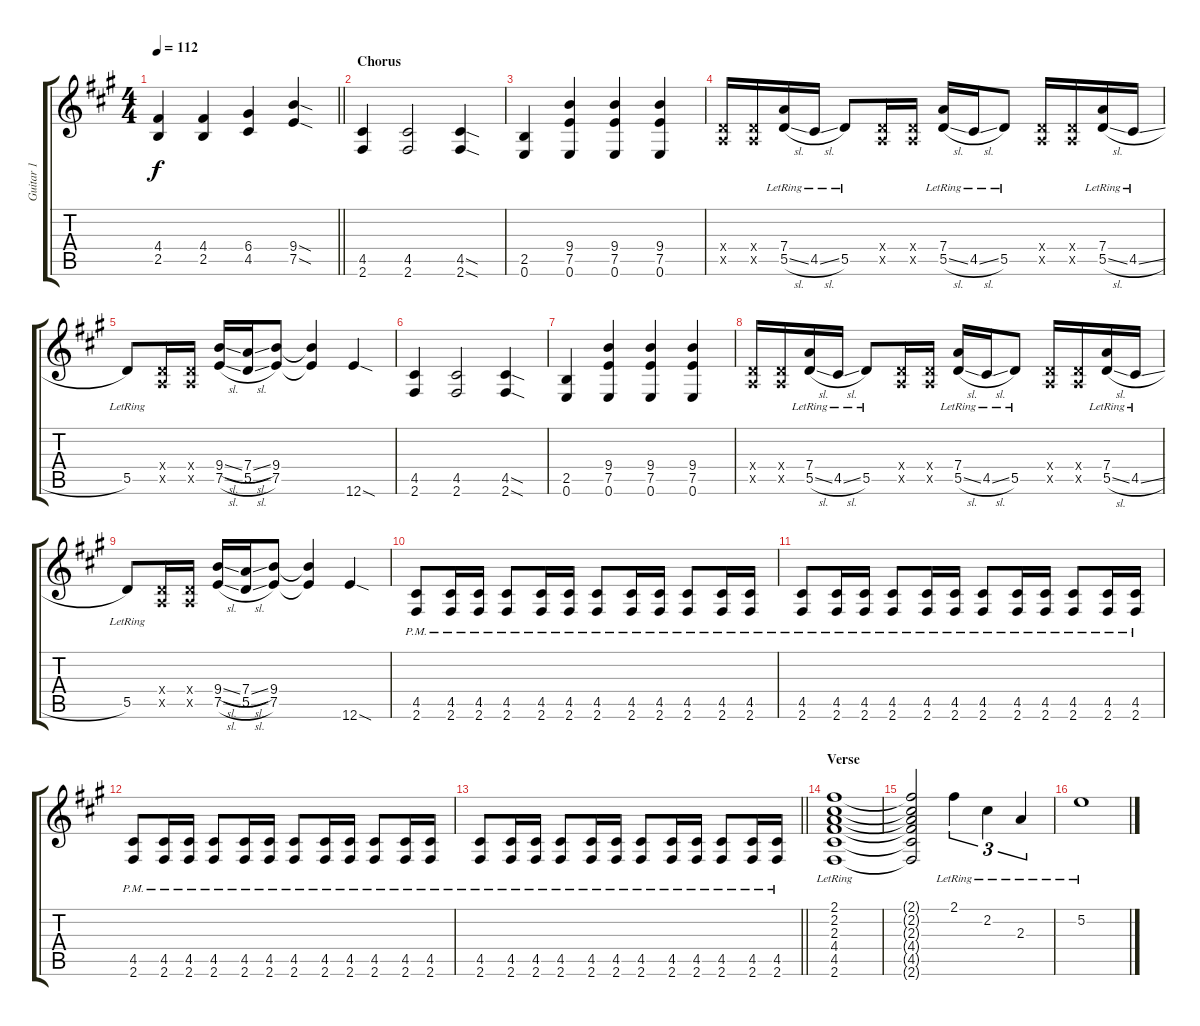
\track ("Guitar 1" "Guitar 1") {instrument distortionguitar}
\staff {score tabs}
\tuning (E4 B3 G3 D3 A2 E2) {hide}
\ts (4 4)
\tempo 112
\clef g2
\barLineRight lightlight
\ks a
(4.4 2.5).4{dy f} (4.4 2.5).4 (6.4 4.5).4 (9.4{sod} 7.5{sod}).4 |
\section ("" "Chorus")
(4.5 2.6).4 (4.5 2.6).2 (4.5{sod} 2.6{sod}).4 |
(2.5 0.6).4 (9.4 7.5 0.6).4 (9.4 7.5 0.6).4 (9.4 7.5 0.6).4 |
(0.4{x} 0.5{x}).16 (0.4{x} 0.5{x}).16 (7.4{lr} 5.5{sl lr}).16 4.5{sl lr}.16 5.5{lr}.8 (0.4{x} 0.5{x}).16 (0.4{x} 0.5{x}).16 (7.4{lr} 5.5{sl lr}).16 4.5{sl lr}.16 5.5{lr}.8 (0.4{x} 0.5{x}).16 (0.4{x} 0.5{x}).16 (7.4{lr} 5.5{sl lr}).16 4.5{sl lr}.16 |
5.5{lr}.8 (0.4{x} 0.5{x}).16 (0.4{x} 0.5{x}).16 (9.4{sl} 7.5{sl}).16 (7.4{sl} 5.5{sl}).16 (9.4 7.5).8 (9.4{t} 7.5{t}).4 12.6{sod}.4 |
(4.5 2.6).4 (4.5 2.6).2 (4.5{sod} 2.6{sod}).4 |
(2.5 0.6).4 (9.4 7.5 0.6).4 (9.4 7.5 0.6).4 (9.4 7.5 0.6).4 |
(0.4{x} 0.5{x}).16 (0.4{x} 0.5{x}).16 (7.4{lr} 5.5{sl lr}).16 4.5{sl lr}.16 5.5{lr}.8 (0.4{x} 0.5{x}).16 (0.4{x} 0.5{x}).16 (7.4{lr} 5.5{sl lr}).16 4.5{sl lr}.16 5.5{lr}.8 (0.4{x} 0.5{x}).16 (0.4{x} 0.5{x}).16 (7.4{lr} 5.5{sl lr}).16 4.5{sl lr}.16 |
5.5{lr}.8 (0.4{x} 0.5{x}).16 (0.4{x} 0.5{x}).16 (9.4{sl} 7.5{sl}).16 (7.4{sl} 5.5{sl}).16 (9.4 7.5).8 (9.4{t} 7.5{t}).4 12.6{sod}.4 |
(4.5{pm} 2.6{pm}).8 (4.5{pm} 2.6{pm}).16 (4.5{pm} 2.6{pm}).16 (4.5{pm} 2.6{pm}).8 (4.5{pm} 2.6{pm}).16 (4.5{pm} 2.6{pm}).16 (4.5{pm} 2.6{pm}).8 (4.5{pm} 2.6{pm}).16 (4.5{pm} 2.6{pm}).16 (4.5{pm} 2.6{pm}).8 (4.5{pm} 2.6{pm}).16 (4.5{pm} 2.6{pm}).16 |
(4.5{pm} 2.6{pm}).8 (4.5{pm} 2.6{pm}).16 (4.5{pm} 2.6{pm}).16 (4.5{pm} 2.6{pm}).8 (4.5{pm} 2.6{pm}).16 (4.5{pm} 2.6{pm}).16 (4.5{pm} 2.6{pm}).8 (4.5{pm} 2.6{pm}).16 (4.5{pm} 2.6{pm}).16 (4.5{pm} 2.6{pm}).8 (4.5{pm} 2.6{pm}).16 (4.5{pm} 2.6{pm}).16 |
(4.5{pm} 2.6{pm}).8 (4.5{pm} 2.6{pm}).16 (4.5{pm} 2.6{pm}).16 (4.5{pm} 2.6{pm}).8 (4.5{pm} 2.6{pm}).16 (4.5{pm} 2.6{pm}).16 (4.5{pm} 2.6{pm}).8 (4.5{pm} 2.6{pm}).16 (4.5{pm} 2.6{pm}).16 (4.5{pm} 2.6{pm}).8 (4.5{pm} 2.6{pm}).16 (4.5{pm} 2.6{pm}).16 |
\barLineRight lightlight
(4.5{pm} 2.6{pm}).8 (4.5{pm} 2.6{pm}).16 (4.5{pm} 2.6{pm}).16 (4.5{pm} 2.6{pm}).8 (4.5{pm} 2.6{pm}).16 (4.5{pm} 2.6{pm}).16 (4.5{pm} 2.6{pm}).8 (4.5{pm} 2.6{pm}).16 (4.5{pm} 2.6{pm}).16 (4.5{pm} 2.6{pm}).8 (4.5{pm} 2.6{pm}).16 (4.5{pm} 2.6{pm}).16 |
\section ("" "Verse")
(2.1{lr} 2.2{lr} 2.3{lr} 4.4{lr} 4.5{lr} 2.6{lr}).1 |
(2.1{t} 2.2{t} 2.3{t} 4.4{t} 4.5{t} 2.6{t}).2 2.1{lr}.4{tu (3 2)} 2.2{lr}.4{tu (3 2)} 2.3{lr}.4{tu (3 2)} |
5.2{lr}.1
